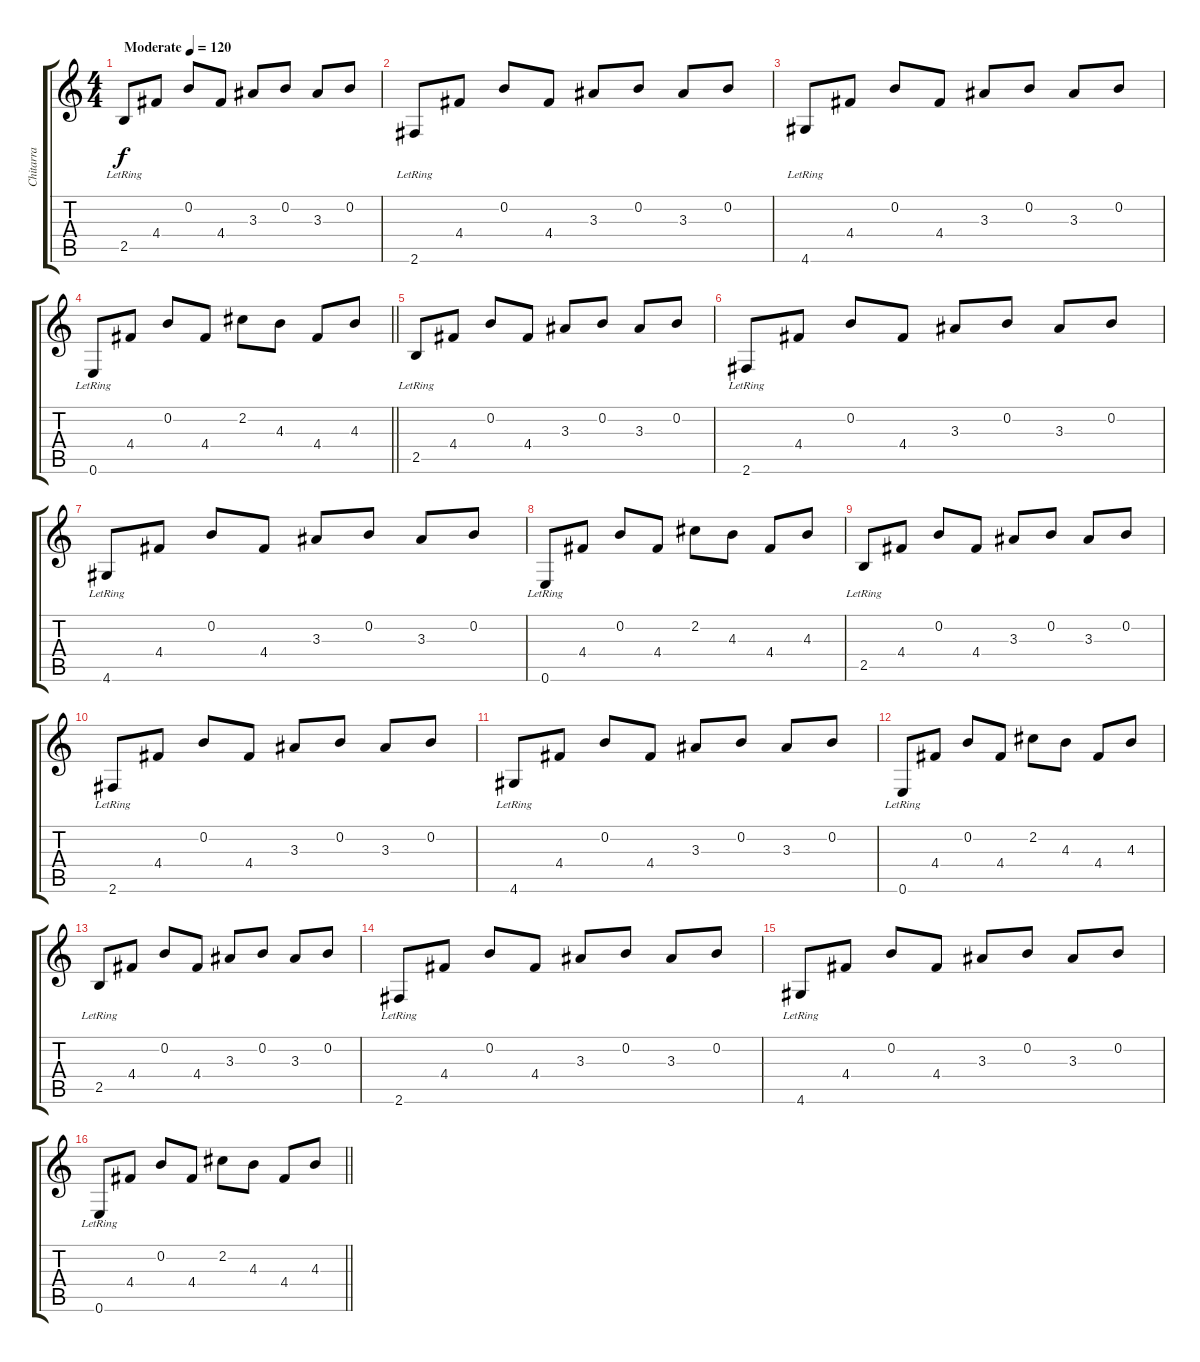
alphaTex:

\track ("Chitarra" "Chitarra") {instrument acousticguitarnylon}
\staff {score tabs}
\tuning (E4 B3 G3 D3 A2 E2) {hide}
\ts (4 4)
\tempo (120 "Moderate")
\clef g2
\ks c
2.5{lr}.8{dy f instrument acousticguitarnylon} 4.4.8 0.2.8 4.4.8 3.3.8 0.2.8 3.3.8 0.2.8 |
2.6{lr}.8 4.4.8 0.2.8 4.4.8 3.3.8 0.2.8 3.3.8 0.2.8 |
4.6{lr}.8 4.4.8 0.2.8 4.4.8 3.3.8 0.2.8 3.3.8 0.2.8 |
\barLineRight lightlight
0.6{lr}.8 4.4.8 0.2.8 4.4.8 2.2.8 4.3.8 4.4.8 4.3.8 |
2.5{lr}.8 4.4.8 0.2.8 4.4.8 3.3.8 0.2.8 3.3.8 0.2.8 |
2.6{lr}.8 4.4.8 0.2.8 4.4.8 3.3.8 0.2.8 3.3.8 0.2.8 |
4.6{lr}.8 4.4.8 0.2.8 4.4.8 3.3.8 0.2.8 3.3.8 0.2.8 |
0.6{lr}.8 4.4.8 0.2.8 4.4.8 2.2.8 4.3.8 4.4.8 4.3.8 |
2.5{lr}.8 4.4.8 0.2.8 4.4.8 3.3.8 0.2.8 3.3.8 0.2.8 |
2.6{lr}.8 4.4.8 0.2.8 4.4.8 3.3.8 0.2.8 3.3.8 0.2.8 |
4.6{lr}.8 4.4.8 0.2.8 4.4.8 3.3.8 0.2.8 3.3.8 0.2.8 |
0.6{lr}.8 4.4.8 0.2.8 4.4.8 2.2.8 4.3.8 4.4.8 4.3.8 |
2.5{lr}.8 4.4.8 0.2.8 4.4.8 3.3.8 0.2.8 3.3.8 0.2.8 |
2.6{lr}.8 4.4.8 0.2.8 4.4.8 3.3.8 0.2.8 3.3.8 0.2.8 |
4.6{lr}.8 4.4.8 0.2.8 4.4.8 3.3.8 0.2.8 3.3.8 0.2.8 |
\barLineRight lightlight
0.6{lr}.8 4.4.8 0.2.8 4.4.8 2.2.8 4.3.8 4.4.8 4.3.8
